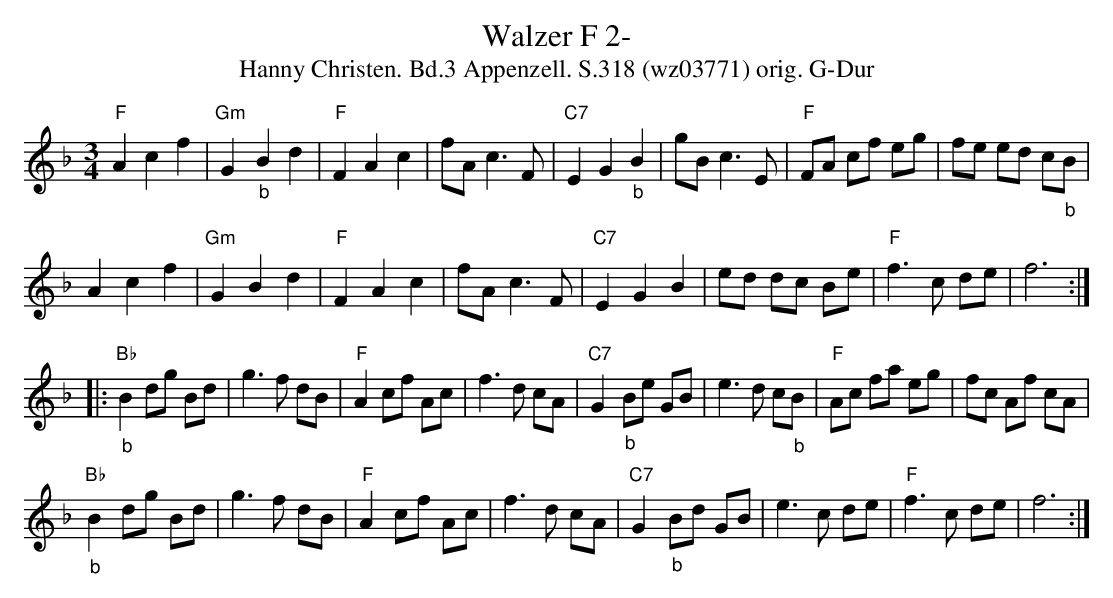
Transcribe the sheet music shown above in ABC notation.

X:1
T:Walzer F 2-
T:Hanny Christen. Bd.3 Appenzell. S.318 (wz03771) orig. G-Dur
M:3/4
L:1/8
K:Fmaj
"F"A2 c2 f2 | "Gm"G2"_b"B2 d2 | "F"F2 A2 c2 | fA c3 F | "C7"E2 G2 "_b"B2 | gB c3 E | "F"FA cf eg | fe ed c"_b"B |
A2 c2 f2 | "Gm"G2B2 d2 | "F"F2 A2 c2 | fA c3 F | "C7"E2 G2 B2 | ed dc Be | "F"f3 c de | f6 :|
|: "Bb""_b"B2 dg Bd | g3 f dB | "F"A2 cf Ac | f3 d cA | "C7"G2 "_b"Be GB | e3 d c"_b"B | "F"Ac fa eg | fc Af cA |
"Bb""_b"B2 dg Bd | g3 f dB | "F"A2 cf Ac | f3 d cA | "C7"G2 "_b"Bd GB | e3 c de | "F"f3 c de | f6 :|
